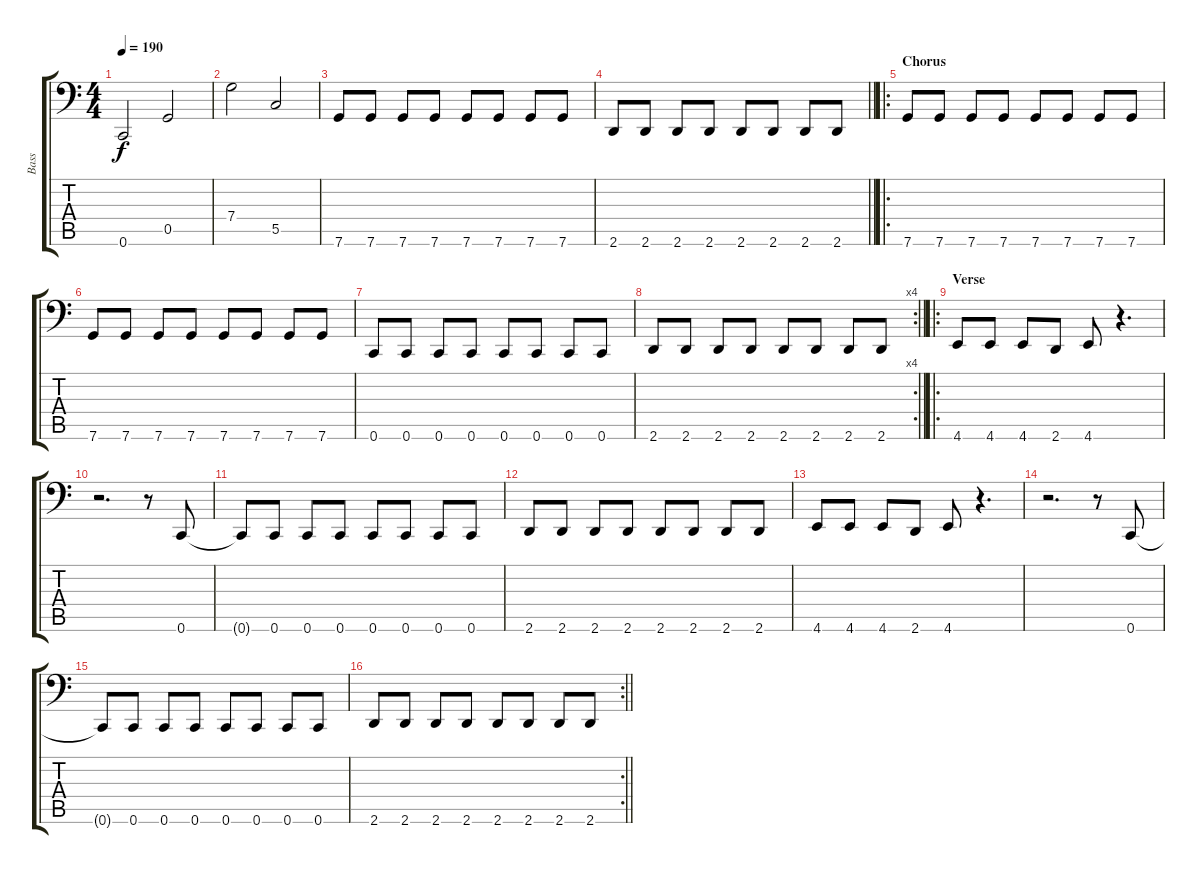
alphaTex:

\track ("Bass" "Bass") {instrument electricbasspick}
\staff {score tabs}
\tuning (D3 A2 F2 C2 G1 C1) {hide}
\ts (4 4)
\tempo 190
\clef f4
\ks c
0.6.2{dy f} 0.5.2 |
7.4.2 5.5.2 |
7.6.8 7.6.8 7.6.8 7.6.8 7.6.8 7.6.8 7.6.8 7.6.8 |
\barLineRight lightlight
2.6.8 2.6.8 2.6.8 2.6.8 2.6.8 2.6.8 2.6.8 2.6.8 |
\ro
\section ("" "Chorus")
7.6.8 7.6.8 7.6.8 7.6.8 7.6.8 7.6.8 7.6.8 7.6.8 |
7.6.8 7.6.8 7.6.8 7.6.8 7.6.8 7.6.8 7.6.8 7.6.8 |
0.6.8 0.6.8 0.6.8 0.6.8 0.6.8 0.6.8 0.6.8 0.6.8 |
\rc 4
\barLineRight lightlight
2.6.8 2.6.8 2.6.8 2.6.8 2.6.8 2.6.8 2.6.8 2.6.8 |
\ro
\section ("" "Verse")
4.6.8 4.6.8 4.6.8 2.6.8 4.6.8 r.4{d} |
r.2{d} r.8 0.6.8 |
0.6{t}.8 0.6.8 0.6.8 0.6.8 0.6.8 0.6.8 0.6.8 0.6.8 |
2.6.8 2.6.8 2.6.8 2.6.8 2.6.8 2.6.8 2.6.8 2.6.8 |
4.6.8 4.6.8 4.6.8 2.6.8 4.6.8 r.4{d} |
r.2{d} r.8 0.6.8 |
0.6{t}.8 0.6.8 0.6.8 0.6.8 0.6.8 0.6.8 0.6.8 0.6.8 |
\rc 2
\barLineRight lightlight
2.6.8 2.6.8 2.6.8 2.6.8 2.6.8 2.6.8 2.6.8 2.6.8
